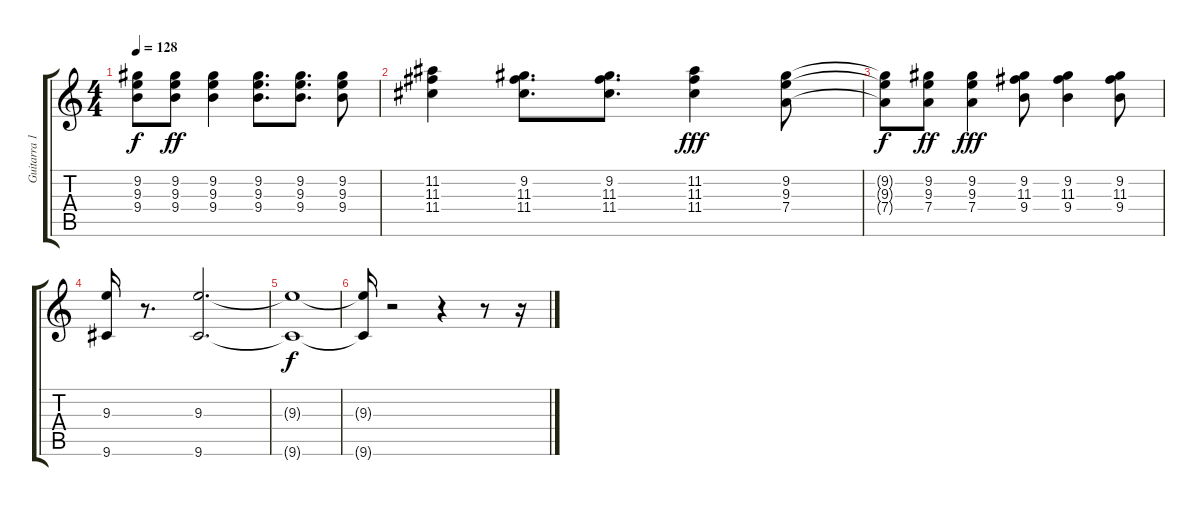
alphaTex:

\track ("Guitarra 1" "Guitarra 1") {instrument acousticguitarsteel}
\staff {score tabs}
\tuning (E4 B3 G3 D3 A2 E2) {hide}
\ts (4 4)
\tempo 128
\clef g2
\ks c
(9.2{t} 9.3{t} 9.4{t}).8{dy f} (9.2 9.3 9.4).8{dy ff} (9.2 9.3 9.4).4 (9.2 9.3 9.4).8{d} (9.2 9.3 9.4).8{d} (9.2 9.3 9.4).8 |
(11.2 11.3 11.4).4 (9.2 11.3 11.4).8{d} (9.2 11.3 11.4).8{d} (11.2 11.3 11.4).4{dy fff} (9.2 9.3 7.4).8 |
(9.2{t} 9.3{t} 7.4{t}).8{dy f} (9.2 9.3 7.4).8{dy ff} (9.2 9.3 7.4).4{dy fff} (9.2 11.3 9.4).8 (9.2 11.3 9.4).4 (9.2 11.3 9.4).8 |
(9.3 9.6).16 r.8{d} (9.3 9.6).2{d} |
(9.3{t} 9.6{t}).1{dy f} |
(9.3{t} 9.6{t}).16 r.2 r.4 r.8 r.16
